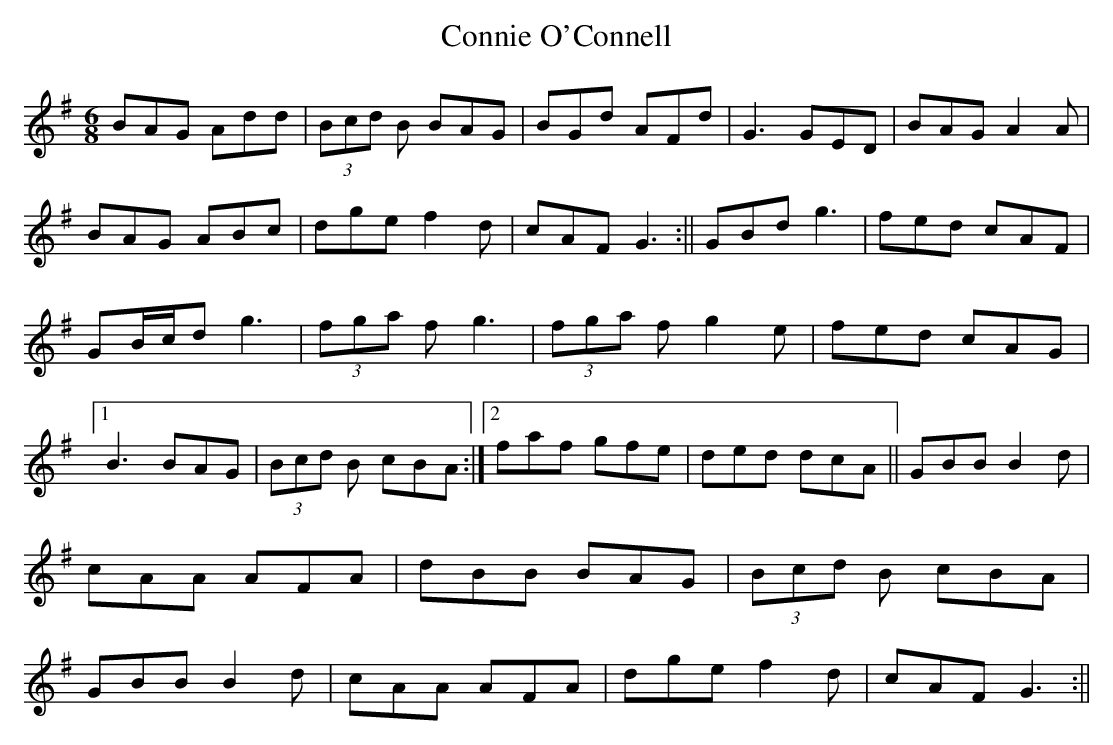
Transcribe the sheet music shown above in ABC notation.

X:1
T:Connie O'Connell
M:6/8
L:1/8
K:G
BAG Add|(3Bcd B BAG|BGd AFd|G3 GED|\
BAG A2A|BAG ABc|dge f2d|cAF G3:||\
GBd g3|fed cAF|GB/2c/2d g3|(3fga f g3|\
(3fga f g2e|fed cAG|1 B3 BAG|(3Bcd B cBA:|2 faf gfe|ded dcA||\
GBB B2d|cAA AFA|dBB BAG|(3Bcd B cBA|\
GBB B2d|cAA AFA|dge f2d|cAF G3:||
